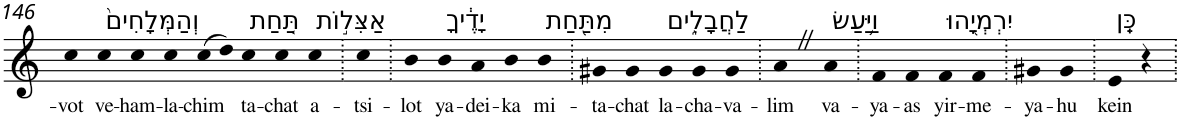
**kern	**text
*part1	*part1
*staff1	*staff1
*I"Piano	*
*I'Pno	*
!!LO:PB:g=z
*clefG2	*
*k[]	*
=146	=146
!	!LO:LY:b
4cc	-vot
!LO:TX:a:t=וְהַמְּלָחִים֙	!
!	!LO:LY:b
4cc	ve-
!	!LO:LY:b
4cc	-ham-
!	!LO:LY:b
4cc	-la-
!	!LO:LY:b
(>8cc	-chim
8dd)	.
!LO:TX:a:t=תַּ֚חַת	!
!	!LO:LY:b
4cc	ta-
!	!LO:LY:b
4cc	-chat
!LO:TX:a:t=אַצִּל֣וֹת	!
!	!LO:LY:b
4cc	a-
=147.	=147.
!	!LO:LY:b
4cc	-tsi-
=148.	=148.
!	!LO:LY:b
4b	-lot
!LO:TX:a:t=יָדֶ֔יךָ	!
!	!LO:LY:b
4b	ya-
!	!LO:LY:b
4a	-dei-
!	!LO:LY:b
4b	-ka
!LO:TX:a:t=מִתַּ֖חַת	!
!	!LO:LY:b
4b	mi-
=149.	=149.
!	!LO:LY:b
4g#X	-ta-
!	!LO:LY:b
4g#	-chat
!LO:TX:a:t=לַחֲבָלִ֑ים	!
!	!LO:LY:b
4g#	la-
!	!LO:LY:b
4g#	-cha-
!	!LO:LY:b
4g#	-va-
=150.	=150.
!	!LO:LY:b
4aZ	-lim
!LO:TX:a:t=וַיַּ֥עַשׂ	!
!	!LO:LY:b
4a	va-
=151.	=151.
!	!LO:LY:b
4f	-ya-
!	!LO:LY:b
4f	-as
!LO:TX:a:t=יִרְמְיָ֖הוּ	!
!	!LO:LY:b
4f	yir-
!	!LO:LY:b
4f	-me-
=152.	=152.
!	!LO:LY:b
4g#X	-ya-
!	!LO:LY:b
4g#	-hu
=153.	=153.
!LO:TX:a:t=כֵּֽן	!
!	!LO:LY:b
4e	kein
4r	.
=.	=.
*-	*-
